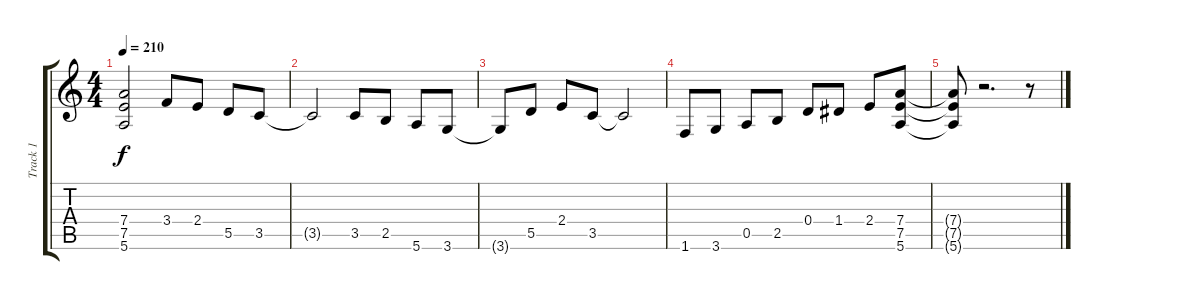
\track ("Track 1" "Track 1") {instrument overdrivenguitar}
\staff {score tabs}
\tuning (E4 B3 G3 D3 A2 E2) {hide}
\ts (4 4)
\tempo 210
\clef g2
\ks c
(7.4{t} 7.5{t} 5.6{t}).2{dy f} 3.4.8 2.4.8 5.5.8 3.5.8 |
3.5{t}.2 3.5.8 2.5.8 5.6.8 3.6.8 |
3.6{t}.8 5.5.8 2.4.8 3.5.8 3.5{t}.2 |
1.6.8 3.6.8 0.5.8 2.5.8 0.4.8 1.4.8 2.4.8 (7.4 7.5 5.6).8 |
(7.4{t} 7.5{t} 5.6{t}).8 r.2{d} r.8
